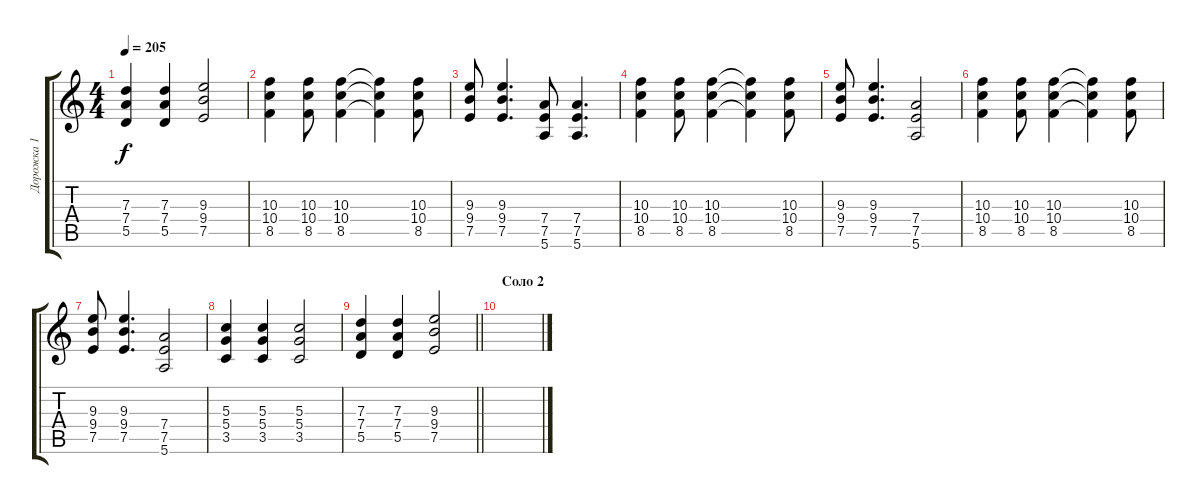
\track ("Дорожка 1" "Дорожка 1") {instrument distortionguitar}
\staff {score tabs}
\tuning (E4 B3 G3 D3 A2 E2) {hide}
\ts (4 4)
\tempo 205
\clef g2
\ks c
(7.3 7.4 5.5).4{dy f} (7.3 7.4 5.5).4 (9.3 9.4 7.5).2 |
(10.3 10.4 8.5).4 (10.3 10.4 8.5).8 (10.3 10.4 8.5).4 (10.3{t} 10.4{t} 8.5{t}).4 (10.3 10.4 8.5).8 |
(9.3 9.4 7.5).8 (9.3 9.4 7.5).4{d} (7.4 7.5 5.6).8 (7.4 7.5 5.6).4{d} |
(10.3 10.4 8.5).4 (10.3 10.4 8.5).8 (10.3 10.4 8.5).4 (10.3{t} 10.4{t} 8.5{t}).4 (10.3 10.4 8.5).8 |
(9.3 9.4 7.5).8 (9.3 9.4 7.5).4{d} (7.4 7.5 5.6).2 |
(10.3 10.4 8.5).4 (10.3 10.4 8.5).8 (10.3 10.4 8.5).4 (10.3{t} 10.4{t} 8.5{t}).4 (10.3 10.4 8.5).8 |
(9.3 9.4 7.5).8 (9.3 9.4 7.5).4{d} (7.4 7.5 5.6).2 |
(5.3 5.4 3.5).4 (5.3 5.4 3.5).4 (5.3 5.4 3.5).2 |
\barLineRight lightlight
(7.3 7.4 5.5).4 (7.3 7.4 5.5).4 (9.3 9.4 7.5).2 |
\section ("" "Соло 2")
